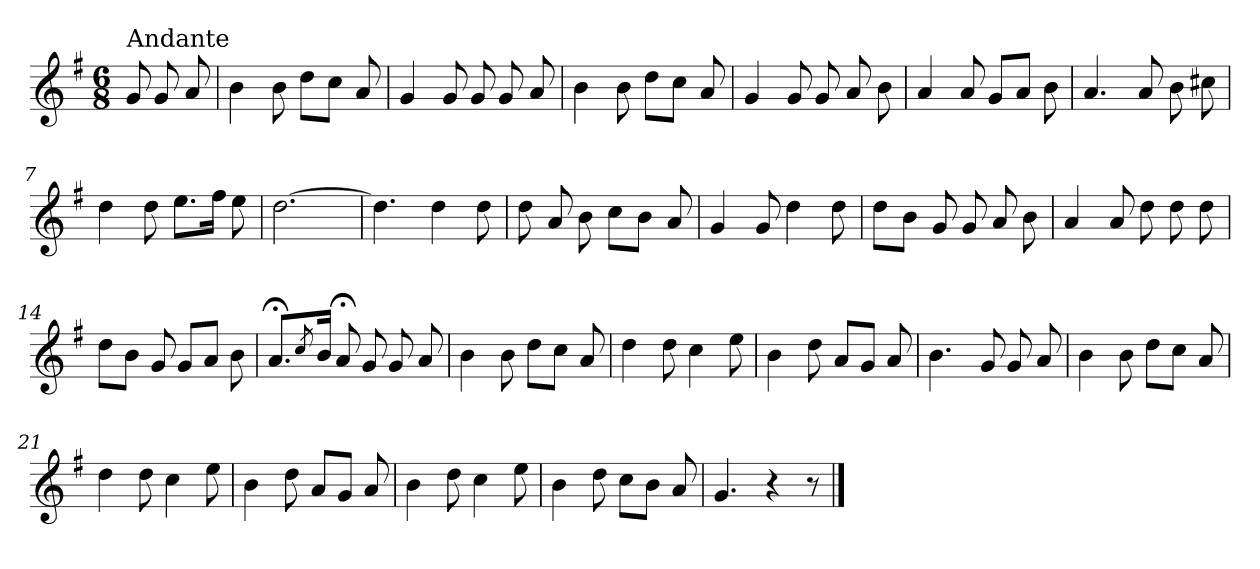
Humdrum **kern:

**kern
*part1
*staff1
*clefG2
*k[f#]
*G:
*M6/8
=
!LO:TX:a:t=Andante
8g/
8g/
8a/
=1
4b\
8b\
8dd\L
8cc\J
8a/
=2
4g/
8g/
8g/
8g/
8a/
=3
4b\
8b\
8dd\L
8cc\J
8a/
=4
4g/
8g/
8g/
8a/
8b\
=5
4a/
8a/
8g/L
8a/J
8b\
!!LO:LB:g=z
=6
4.a/
8a/
8b\
8cc#X\
=7
4dd\
8dd\
8.ee\L
16ff#\Jk
8ee\
=8
[2.dd\
=9
4.dd\]
4dd\
8dd\
=10
8dd\
8a/
8b\
8cc\L
8b\J
8a/
=11
4g/
8g/
4dd\
8dd\
=12
8dd\L
8b\J
8g/
8g/
8a/
8b\
!!LO:LB:g=z
=13
4a/
8a/
8dd\
8dd\
8dd\
=14
8dd\L
8b\J
8g/
8g/L
8a/J
8b\
=15
8.a;</L
8qcc/
16b/Jk
8a;</
8g/
8g/
8a/
=16
4b\
8b\
8dd\L
8cc\J
8a/
=17
4dd\
8dd\
4cc\
8ee\
=18
4b\
8dd\
8a/L
8g/J
8a/
!!LO:LB:g=z
=19
4.b\
8g/
8g/
8a/
=20
4b\
8b\
8dd\L
8cc\J
8a/
=21
4dd\
8dd\
4cc\
8ee\
=22
4b\
8dd\
8a/L
8g/J
8a/
=23
4b\
8dd\
4cc\
8ee\
=24
4b\
8dd\
8cc\L
8b\J
8a/
=25
4.g/
4r
8r
==
*-
